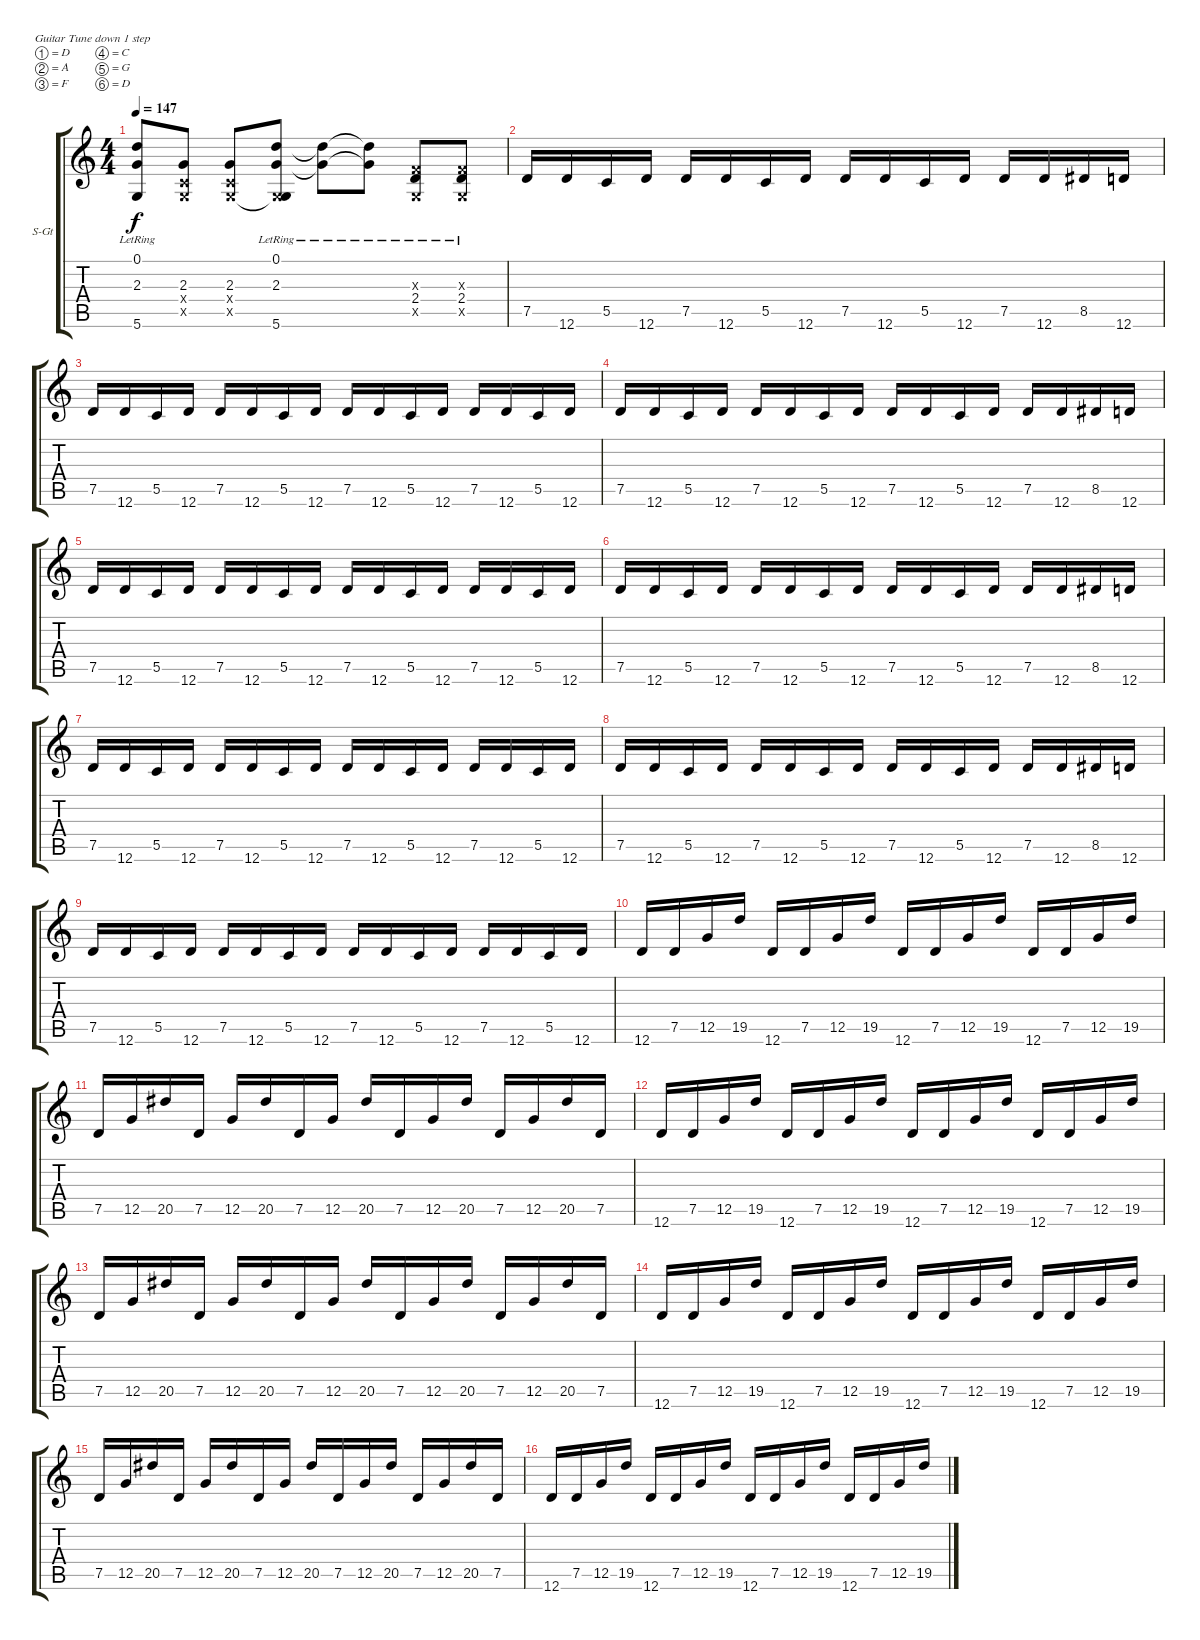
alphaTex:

\bracketExtendMode groupsimilarinstruments
\firstSystemTrackNameOrientation horizontal
\otherSystemsTrackNameOrientation horizontal
\track ("Гитара 3" "S-Gt") {instrument harpsichord}
\staff {score tabs}
\tuning (D4 A3 F3 C3 G2 D2)
\displaytranspose 12
\ts (4 4)
\tempo 147
\clef g2
\ks c
(0.1{lr} 2.3 5.6{lr}).8{dy f} (2.3 0.4{x} 0.5{x}).8 (2.3 0.4{x} 0.5{x}).8 (0.1{lr} 2.3 0.5{x t} 5.6{lr}).8 (0.1{lr t} 2.3{t}).8 (0.1{lr t} 2.3{t}).8 (0.3{x} 2.4{lr} 0.5{x}).8 (0.3{x} 2.4{lr} 0.5{x}).8 |
7.5.16 12.6.16 5.5.16 12.6.16 7.5.16 12.6.16 5.5.16 12.6.16 7.5.16 12.6.16 5.5.16 12.6.16 7.5.16 12.6.16 8.5.16 12.6.16 |
7.5.16 12.6.16 5.5.16 12.6.16 7.5.16 12.6.16 5.5.16 12.6.16 7.5.16 12.6.16 5.5.16 12.6.16 7.5.16 12.6.16 5.5.16 12.6.16 |
7.5.16 12.6.16 5.5.16 12.6.16 7.5.16 12.6.16 5.5.16 12.6.16 7.5.16 12.6.16 5.5.16 12.6.16 7.5.16 12.6.16 8.5.16 12.6.16 |
7.5.16 12.6.16 5.5.16 12.6.16 7.5.16 12.6.16 5.5.16 12.6.16 7.5.16 12.6.16 5.5.16 12.6.16 7.5.16 12.6.16 5.5.16 12.6.16 |
7.5.16 12.6.16 5.5.16 12.6.16 7.5.16 12.6.16 5.5.16 12.6.16 7.5.16 12.6.16 5.5.16 12.6.16 7.5.16 12.6.16 8.5.16 12.6.16 |
7.5.16 12.6.16 5.5.16 12.6.16 7.5.16 12.6.16 5.5.16 12.6.16 7.5.16 12.6.16 5.5.16 12.6.16 7.5.16 12.6.16 5.5.16 12.6.16 |
7.5.16 12.6.16 5.5.16 12.6.16 7.5.16 12.6.16 5.5.16 12.6.16 7.5.16 12.6.16 5.5.16 12.6.16 7.5.16 12.6.16 8.5.16 12.6.16 |
7.5.16 12.6.16 5.5.16 12.6.16 7.5.16 12.6.16 5.5.16 12.6.16 7.5.16 12.6.16 5.5.16 12.6.16 7.5.16 12.6.16 5.5.16 12.6.16 |
12.6.16 7.5.16 12.5.16 19.5.16 12.6.16 7.5.16 12.5.16 19.5.16 12.6.16 7.5.16 12.5.16 19.5.16 12.6.16 7.5.16 12.5.16 19.5.16 |
7.5.16 12.5.16 20.5.16 7.5.16 12.5.16 20.5.16 7.5.16 12.5.16 20.5.16 7.5.16 12.5.16 20.5.16 7.5.16 12.5.16 20.5.16 7.5.16 |
12.6.16 7.5.16 12.5.16 19.5.16 12.6.16 7.5.16 12.5.16 19.5.16 12.6.16 7.5.16 12.5.16 19.5.16 12.6.16 7.5.16 12.5.16 19.5.16 |
7.5.16 12.5.16 20.5.16 7.5.16 12.5.16 20.5.16 7.5.16 12.5.16 20.5.16 7.5.16 12.5.16 20.5.16 7.5.16 12.5.16 20.5.16 7.5.16 |
12.6.16 7.5.16 12.5.16 19.5.16 12.6.16 7.5.16 12.5.16 19.5.16 12.6.16 7.5.16 12.5.16 19.5.16 12.6.16 7.5.16 12.5.16 19.5.16 |
7.5.16 12.5.16 20.5.16 7.5.16 12.5.16 20.5.16 7.5.16 12.5.16 20.5.16 7.5.16 12.5.16 20.5.16 7.5.16 12.5.16 20.5.16 7.5.16 |
12.6.16 7.5.16 12.5.16 19.5.16 12.6.16 7.5.16 12.5.16 19.5.16 12.6.16 7.5.16 12.5.16 19.5.16 12.6.16 7.5.16 12.5.16 19.5.16
